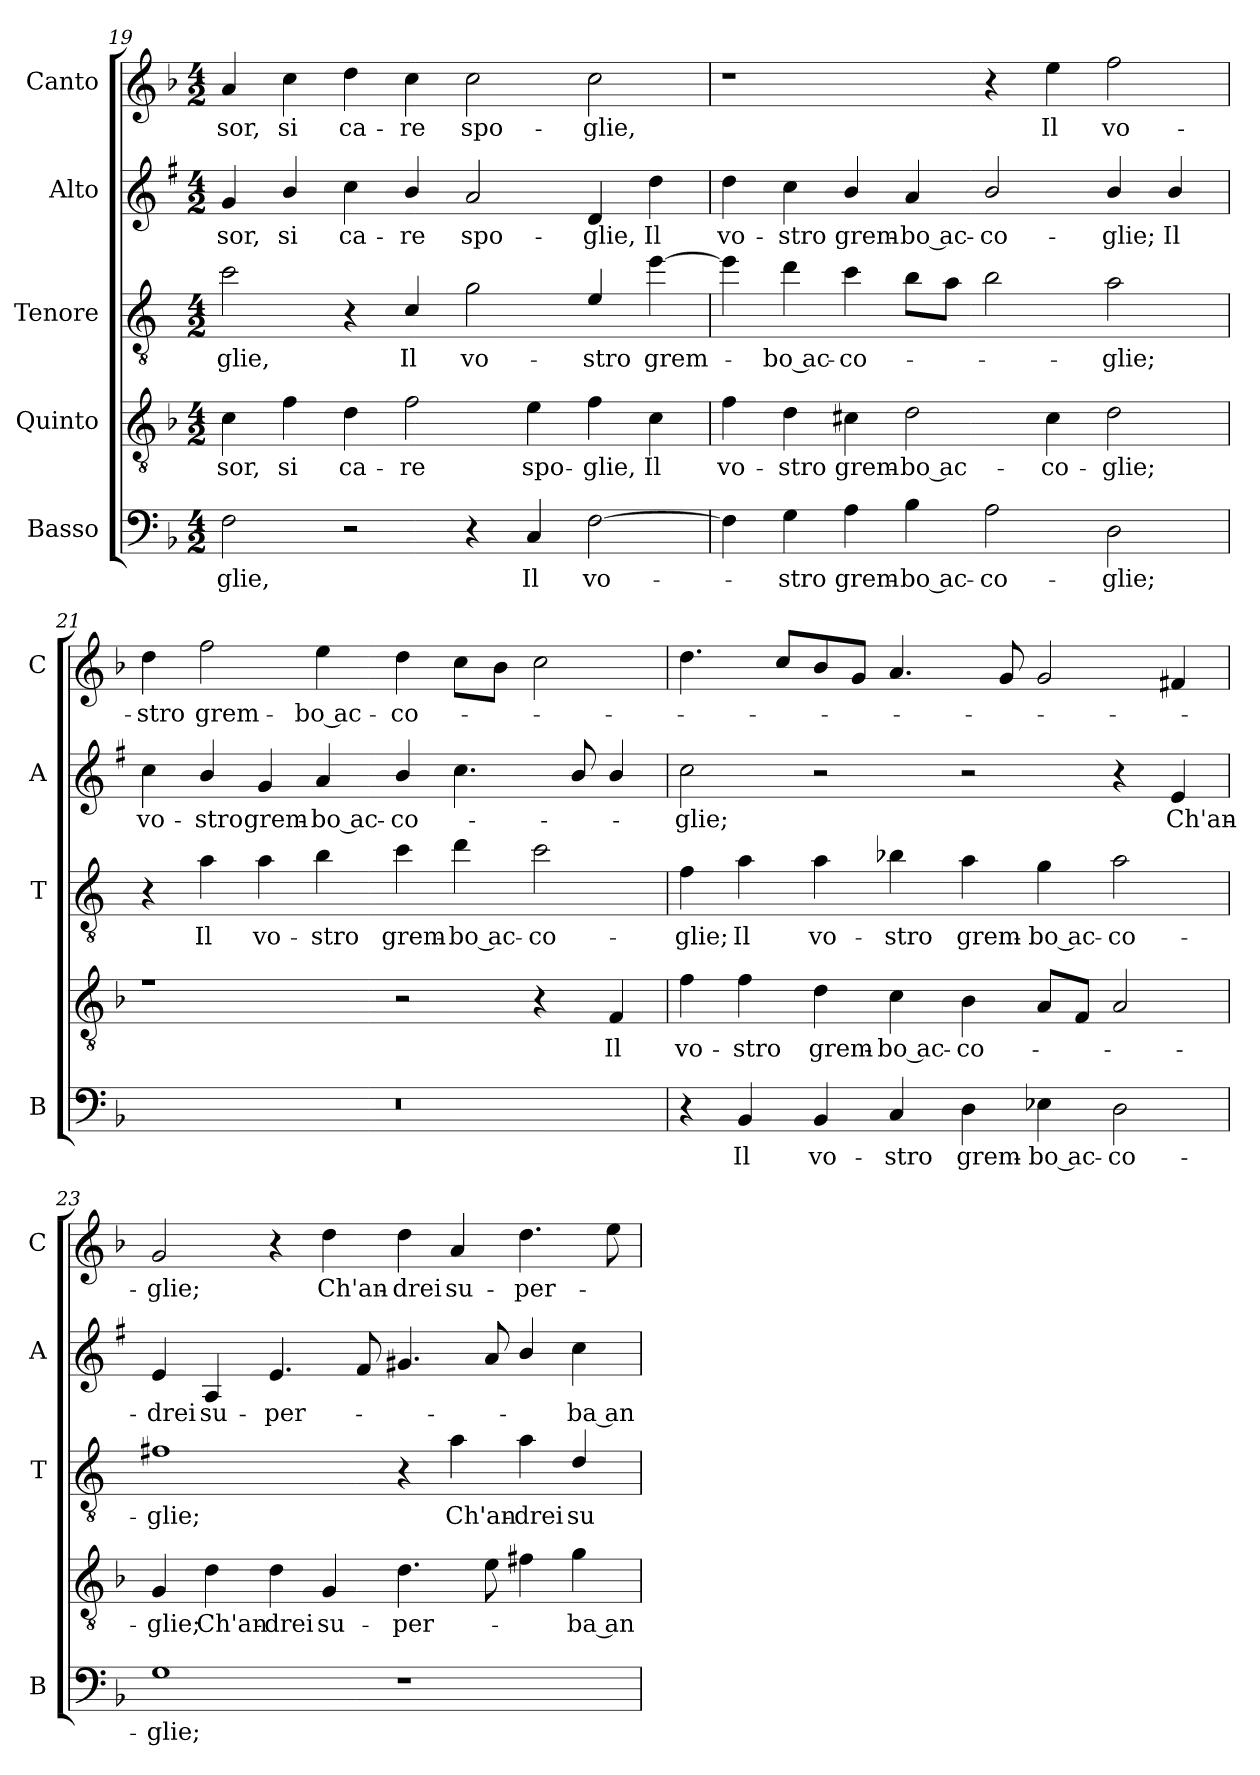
**kern	**text	**kern	**text	**kern	**text	**kern	**text	**kern	**text
*part5	*part5	*part4	*part4	*part3	*part3	*part2	*part2	*part1	*part1
*staff5	*staff5	*staff4	*staff4	*staff3	*staff3	*staff2	*staff2	*staff1	*staff1
*I"Basso	*	*I"Quinto	*	*I"Tenore	*	*I"Alto	*	*I"Canto	*
*I'B	*	*	*	*I'T	*	*I'A	*	*I'C	*
*clefF4	*	*clefGv2	*	*clefGv2	*	*clefG2	*	*clefG2	*
*	*	*	*	*ITrd4c7	*	*ITrd1c2	*	*	*
*k[b-]	*	*k[b-]	*	*k[b-]	*	*k[b-]	*	*k[b-]	*
*F:	*	*F:	*	*F:	*	*F:	*	*F:	*
*M4/2	*	*M4/2	*	*M4/2	*	*M4/2	*	*M4/2	*
=19	=19	=19	=19	=19	=19	=19	=19	=19	=19
!	!LO:LY:b	!	!LO:LY:b	!	!LO:LY:b	!	!LO:LY:b	!	!LO:LY:b
2F\	-glie,	4c\	-sor,	2f\	-glie,	4f/	-sor,	4a/	-sor,
!	!	!	!LO:LY:b	!	!	!	!LO:LY:b	!	!LO:LY:b
.	.	4f\	si	.	.	4a/	si	4cc\	si
!	!	!	!LO:LY:b	!	!	!	!LO:LY:b	!	!LO:LY:b
2r	.	4d\	ca-	4r	.	4b-\	ca-	4dd\	ca-
!	!	!	!LO:LY:b	!	!LO:LY:b	!	!LO:LY:b	!	!LO:LY:b
.	.	2f\	-re	4F/	Il	4a/	-re	4cc\	-re
!	!	!	!	!	!LO:LY:b	!	!LO:LY:b	!	!LO:LY:b
4r	.	.	.	2c\	vo-	2g/	spo-	2cc\	spo-
!	!LO:LY:b	!	!LO:LY:b	!	!	!	!	!	!
4C/	Il	4e\	spo-	.	.	.	.	.	.
!	!LO:LY:b	!	!LO:LY:b	!	!LO:LY:b	!	!LO:LY:b	!	!LO:LY:b
[2F\	vo-	4f\	-glie,	4A/	-stro	4c/	-glie,	2cc\	-glie,
!	!	!	!LO:LY:b	!	!LO:LY:b	!	!LO:LY:b	!	!
.	.	4c\	Il	[4a\	grem-	4cc\	Il	.	.
!!LO:LB:g=z
=20	=20	=20	=20	=20	=20	=20	=20	=20	=20
!	!	!	!LO:LY:b	!	!	!	!LO:LY:b	!	!
4F\]	.	4f\	vo-	4a\]	.	4cc\	vo-	1r	.
!	!LO:LY:b	!	!LO:LY:b	!	!LO:LY:b	!	!LO:LY:b	!	!
4G\	-stro	4d\	-stro	4g\	-bo ac-	4b-\	-stro	.	.
!	!LO:LY:b	!	!LO:LY:b	!	!LO:LY:b	!	!LO:LY:b	!	!
4A\	grem-	4c#X\	grem-	4f\	-co-	4a/	grem-	.	.
!	!LO:LY:b	!	!LO:LY:b	!	!	!	!LO:LY:b	!	!
4B-\	-bo ac-	2d\	-bo ac-	8e\L	.	4g/	-bo ac-	.	.
.	.	.	.	8d\J	.	.	.	.	.
!	!LO:LY:b	!	!	!	!	!	!LO:LY:b	!	!
2A\	-co-	.	.	2e\	.	2a/	-co-	4r	.
!	!	!	!LO:LY:b	!	!	!	!	!	!LO:LY:b
.	.	4c#\	-co-	.	.	.	.	4ee\	Il
!	!LO:LY:b	!	!LO:LY:b	!	!LO:LY:b	!	!LO:LY:b	!	!LO:LY:b
2D\	-glie;	2d\	-glie;	2d\	-glie;	4a/	-glie;	2ff\	vo-
!	!	!	!	!	!	!	!LO:LY:b	!	!
.	.	.	.	.	.	4a/	Il	.	.
=21	=21	=21	=21	=21	=21	=21	=21	=21	=21
!	!	!	!	!	!	!	!LO:LY:b	!	!LO:LY:b
0r	.	1rf	.	4r	.	4b-\	vo-	4dd\	-stro
!	!	!	!	!	!LO:LY:b	!	!LO:LY:b	!	!LO:LY:b
.	.	.	.	4d\	Il	4a/	-stro	2ff\	grem-
!	!	!	!	!	!LO:LY:b	!	!LO:LY:b	!	!
.	.	.	.	4d\	vo-	4f/	grem-	.	.
!	!	!	!	!	!LO:LY:b	!	!LO:LY:b	!	!LO:LY:b
.	.	.	.	4e\	-stro	4g/	-bo ac-	4ee\	-bo ac-
!	!	!	!	!	!LO:LY:b	!	!LO:LY:b	!	!LO:LY:b
.	.	2r	.	4f\	grem-	4a/	-co-	4dd\	-co-
!	!	!	!	!	!LO:LY:b	!	!	!	!
.	.	.	.	4g\	-bo ac-	4.b-\	.	8cc\L	.
.	.	.	.	.	.	.	.	8b-\J	.
!	!	!	!	!	!LO:LY:b	!	!	!	!
.	.	4r	.	2f\	-co-	.	.	2cc\	.
.	.	.	.	.	.	8a/	.	.	.
!	!	!	!LO:LY:b	!	!	!	!	!	!
.	.	4F/	Il	.	.	4a/	.	.	.
=22	=22	=22	=22	=22	=22	=22	=22	=22	=22
!	!	!	!LO:LY:b	!	!LO:LY:b	!	!LO:LY:b	!	!
4r	.	4f\	vo-	4B-\	-glie;	2b-\	-glie;	4.dd\	.
!	!LO:LY:b	!	!LO:LY:b	!	!LO:LY:b	!	!	!	!
4BB-/	Il	4f\	-stro	4d\	Il	.	.	.	.
.	.	.	.	.	.	.	.	8cc/L	.
!	!LO:LY:b	!	!LO:LY:b	!	!LO:LY:b	!	!	!	!
4BB-/	vo-	4d\	grem-	4d\	vo-	2r	.	8b-/	.
.	.	.	.	.	.	.	.	8g/J	.
!	!LO:LY:b	!	!LO:LY:b	!	!LO:LY:b	!	!	!	!
4C/	-stro	4c\	-bo ac-	4e-X\	-stro	.	.	4.a/	.
!	!LO:LY:b	!	!LO:LY:b	!	!LO:LY:b	!	!	!	!
4D\	grem-	4B-\	-co-	4d\	grem-	2r	.	.	.
.	.	.	.	.	.	.	.	8g/	.
!	!LO:LY:b	!	!	!	!LO:LY:b	!	!	!	!
4E-X\	-bo ac-	8A/L	.	4c\	-bo ac-	.	.	2g/	.
.	.	8F/J	.	.	.	.	.	.	.
!	!LO:LY:b	!	!	!	!LO:LY:b	!	!	!	!
2D\	-co-	2A/	.	2d\	-co-	4r	.	.	.
!	!	!	!	!	!	!	!LO:LY:b	!	!
.	.	.	.	.	.	4d/	Ch'an-	4f#X/	.
!!LO:LB:g=z
=23	=23	=23	=23	=23	=23	=23	=23	=23	=23
!	!LO:LY:b	!	!LO:LY:b	!	!LO:LY:b	!	!LO:LY:b	!	!LO:LY:b
1G	-glie;	4G/	-glie;	1Bn	-glie;	4d/	-drei	2g/	-glie;
!	!	!	!LO:LY:b	!	!	!	!LO:LY:b	!	!
.	.	4d\	Ch'an-	.	.	4G/	su-	.	.
!	!	!	!LO:LY:b	!	!	!	!LO:LY:b	!	!
.	.	4d\	-drei	.	.	4.d/	-per-	4r	.
!	!	!	!LO:LY:b	!	!	!	!	!	!LO:LY:b
.	.	4G/	su-	.	.	.	.	4dd\	Ch'an-
.	.	.	.	.	.	8e/	.	.	.
!	!	!	!LO:LY:b	!	!	!	!	!	!LO:LY:b
1r	.	4.d\	-per-	4r	.	4.f#X/	.	4dd\	-drei
!	!	!	!	!	!LO:LY:b	!	!	!	!LO:LY:b
.	.	.	.	4d\	Ch'an-	.	.	4a/	su-
.	.	8e\	.	.	.	8g/	.	.	.
!	!	!	!	!	!LO:LY:b	!	!	!	!LO:LY:b
.	.	4f#X\	.	4d\	-drei	4a/	.	4.dd\	-per-
!	!	!	!LO:LY:b	!	!LO:LY:b	!	!LO:LY:b	!	!
.	.	4g\	-ba an-	4G/	su-	4b-\	-ba an-	.	.
.	.	.	.	.	.	.	.	8ee\	.
=	=	=	=	=	=	=	=	=	=
*-	*-	*-	*-	*-	*-	*-	*-	*-	*-
